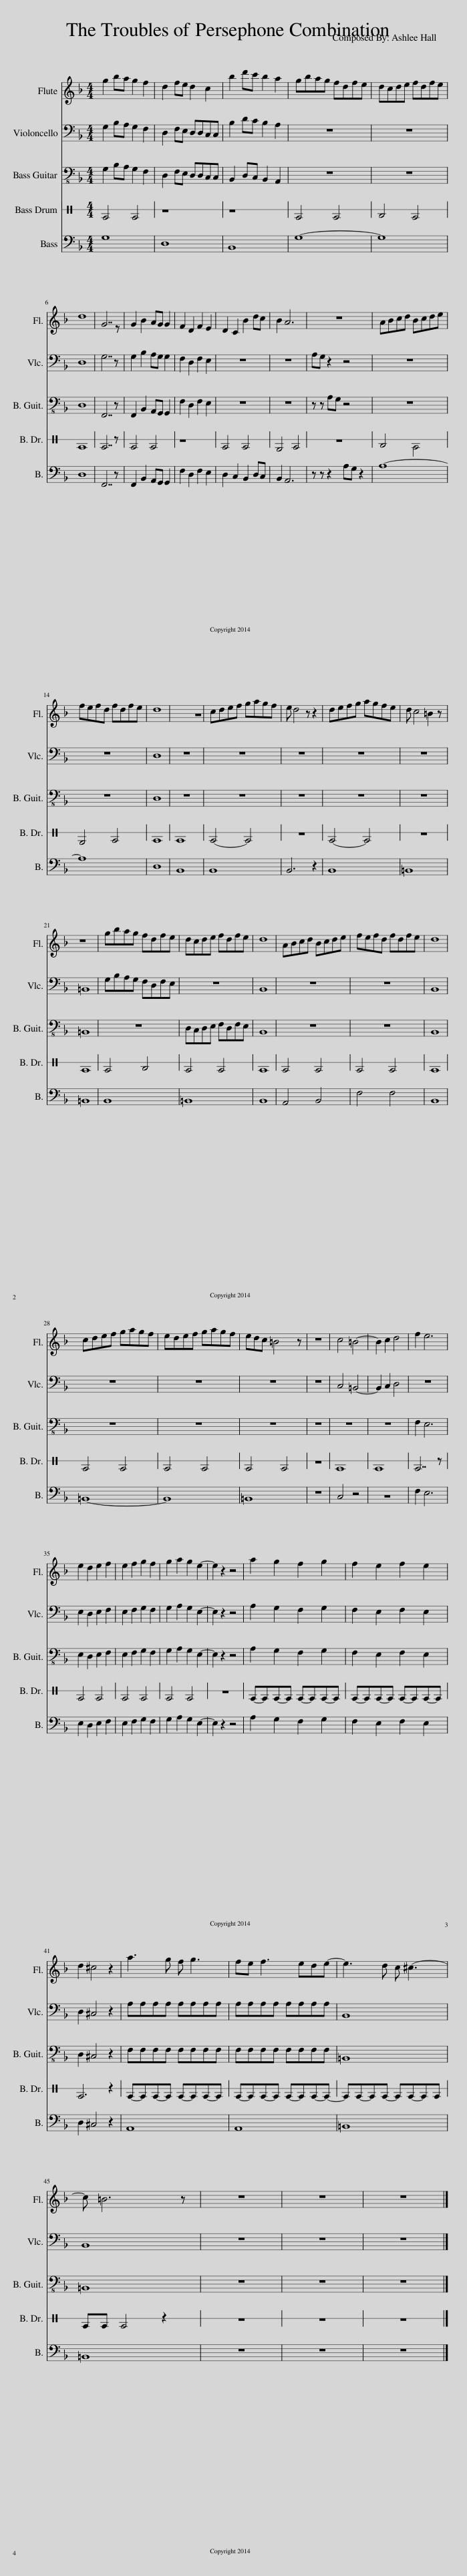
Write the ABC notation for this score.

X:1
%%score 1 2 3 4 5
L:1/8
M:4/4
I:linebreak $
K:F
V:1 treble
V:2 bass
V:3 bass-8
V:4 perc stafflines=1
K:none
V:5 bass
V:1
 g2 ba g2 f2 | d2 fe d2 c2 | b2 d'c' b2 a2 | gbag fdfe | dcde fdfe |$ %5
 d8 | G7 z | G2 B2 AG G2 | F2 D2 F2 E2 | D2 C2 B2 dc | %10
 B2 A6 | z8 | ABcd Bcde |$ fefd fdfe | d8 | %15
 z8 | cdef gagf | e d4 z z2 | defg agfe | d c4 =B2 z |$ %20
 z8 | gbag fdfe | dcde fdfe | d8 | ABcd Bcde | %25
 fefd fdfe | d8 |$ cdef gagf | edef gagf | edc =B4 z | %30
 z8 | c4 =B4- | B2 c2 d4 | f2 e6 |$ e2 d2 e2 f2 | %35
 e2 f2 g2 f2 | g2 a2 g2 e2- | e2 z2 z4 | a2 g2 f2 g2 | f2 e2 f2 e2 |$ %40
 d2 ^c4 z2 | a3 g f g3 | fe f3 ede- | e3 d c ^c3- |$ c =B6 z | %45
 z8 | z8 | z8 |] %48
V:2
 G,2 B,A, G,2 F,2 | D,2 F,E, D,D,C,C, | B,2 DC B,2 A,2 | z8 | z8 |$ %5
 D,8 | G,7 z | G,2 B,2 A,G, G,2 | F,2 D,2 F,2 E,2 | z8 | %10
 z8 | A,G, z2 z4 | z8 |$ z8 | D,8 | %15
 z8 | z8 | z8 | z8 | z8 |$ %20
 =B,,8 | G,B,A,G, F,D,F,E, | z8 | B,,8 | z8 | %25
 z8 | B,,8 |$ z8 | z8 | z8 | %30
 z8 | C,4 =B,,4- | B,,2 C,2 D,4 | z8 |$ E,2 D,2 E,2 F,2 | %35
 E,2 F,2 G,2 F,2 | G,2 A,2 G,2 E,2- | E,2 z2 z4 | A,2 G,2 F,2 G,2 | F,2 E,2 F,2 E,2 |$ %40
 D,2 ^C,4 z2 | A,A,A,A, A,A,A,A, | A,A,A,A, A,A,A,A, | B,,8 |$ B,,8 | %45
 z8 | z8 | z8 |] %48
V:3
 G,2 B,A, G,2 F,2 | D,2 F,E, D,D,C,C, | B,,2 D,C, B,,2 A,,2 | z8 | z8 |$ %5
 D,8 | F,,7 z | F,,2 B,,2 A,,G,, G,,2 | F,2 D,2 F,2 E,2 | z8 | %10
 z8 | z z A,G, z4 | z8 |$ z8 | D,8 | %15
 z8 | z8 | z8 | z8 | z8 |$ %20
 =B,,8 | z8 | D,C,D,E, F,D,F,E, | B,,8 | z8 | %25
 z8 | B,,8 |$ z8 | z8 | z8 | %30
 z8 | z8 | z8 | F,2 E,6 |$ E,2 D,2 E,2 F,2 | %35
 E,2 F,2 G,2 F,2 | G,2 A,2 G,2 E,2- | E,2 z2 z4 | A,2 G,2 F,2 G,2 | F,2 E,2 F,2 E,2 |$ %40
 D,2 ^C,4 z2 | F,F,F,F, F,F,F,F, | F,F,F,F, F,F,F,F, | =B,,8 |$ =B,,8 | %45
 z8 | z8 | z8 |] %48
V:4
[K:C] B4 B4 | z8 | z8 | B4 B4 | c4 B4 |$ %5
 B8 | B7 z | B4 B4 | z8 | B4 B4 | %10
 A4 B4 | z8 | c4 B4 |$ A4 B4 | B8 | %15
 B8 | B4- B4 | z8 | B4- B4 | z8 |$ %20
 B8 | B4 c4 | B4 B4 | B8 | B4 B4 | %25
 B4 B4 | B8 |$ B4 B4 | B4 B4 | B4 B4 | %30
 z8 | B8 | B8 | B7 z |$ B4 B4 | %35
 B4 B4 | B4 B4 | z8 | B-BB-B B-BB-B | B-BB-B B-BB-B |$ %40
 B6 z2 | B-BB-B B-BB-B | B-BB-B B-BB-B- | BB-BB- BB-BB |$ BB B4 z2 | %45
 z8 | z8 | z8 |] %48
V:5
 G,8 | D,8 | B,,8 | G,8- | G,8 |$ %5
 D,8 | F,,7 z | F,,2 B,,2 A,,G,, G,,2 | F,2 D,2 F,2 E,2 | D,2 C,2 B,,2 D,C, | %10
 B,,2 A,,6 | z z z2 A,G, z2 | A,8- |$ A,8 | D,8 | %15
 B,,8 | B,,8 | B,,6 z2 | B,,8 | =B,,8 |$ %20
 =B,,8 | B,,8 | =B,,8 | B,,8 | A,,4 B,,4 | %25
 F,4 F,4 | B,,8 |$ =B,,8- | B,,8 | =B,,8 | %30
 z8 | C,4 z4 | z8 | F,2 E,6 |$ E,2 D,2 E,2 F,2 | %35
 E,2 F,2 G,2 F,2 | G,2 A,2 G,2 E,2- | E,2 z2 z4 | A,2 G,2 F,2 G,2 | F,2 E,2 F,2 E,2 |$ %40
 D,2 ^C,4 z2 | A,,8 | A,,8 | =B,,8 |$ =B,,8 | %45
 z8 | z8 | z8 |] %48
